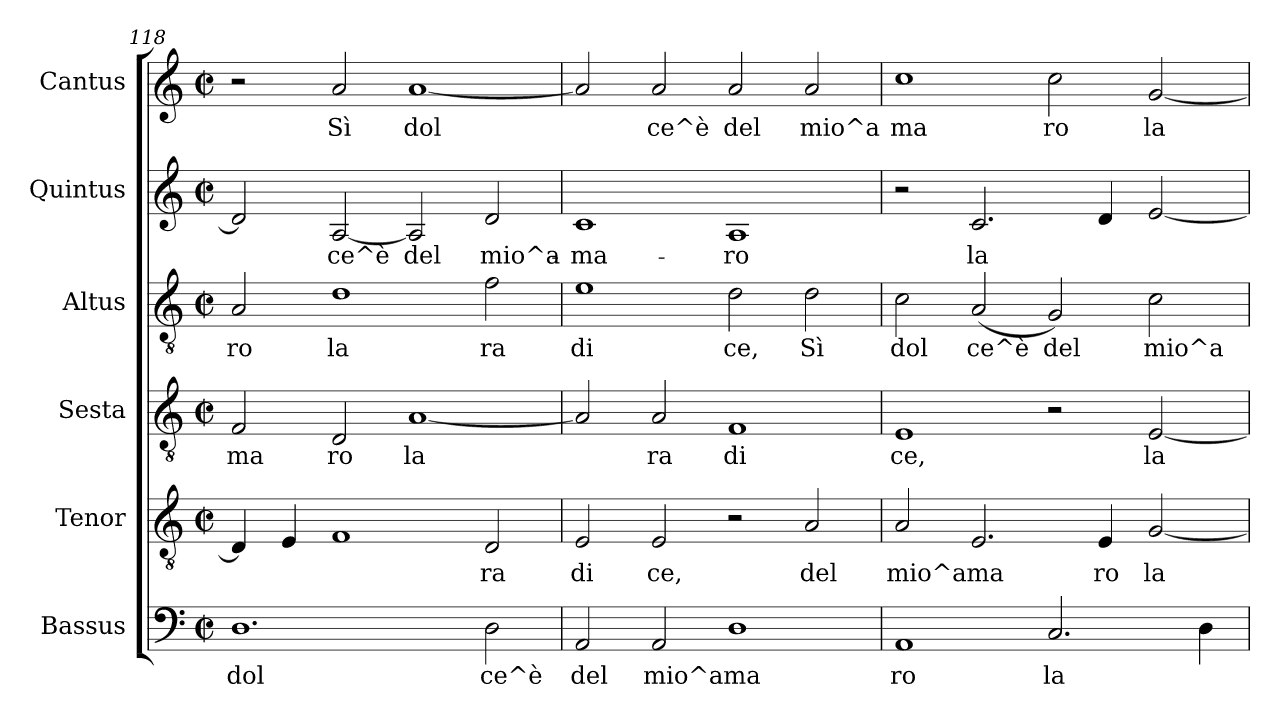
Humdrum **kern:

**kern	**text	**kern	**text	**kern	**text	**kern	**text	**kern	**text	**kern	**text
*part6	*part6	*part5	*part5	*part4	*part4	*part3	*part3	*part2	*part2	*part1	*part1
*staff6	*staff6	*staff5	*staff5	*staff4	*staff4	*staff3	*staff3	*staff2	*staff2	*staff1	*staff1
*I"Bassus	*	*I"Tenor	*	*I"Sesta	*	*I"Altus	*	*I"Quintus	*	*I"Cantus	*
*I'Bassus	*	*I'Tenor	*	*I'Sesta	*	*I'Altus	*	*I'Quintus	*	*I'Cantus	*
*clefF4	*	*clefGv2	*	*clefGv2	*	*clefGv2	*	*clefG2	*	*clefG2	*
*k[]	*	*k[]	*	*k[]	*	*k[]	*	*k[]	*	*k[]	*
*C:	*	*C:	*	*C:	*	*C:	*	*C:	*	*C:	*
*M2/2	*	*M2/2	*	*M2/2	*	*M2/2	*	*M2/2	*	*M2/2	*
*met(c|)	*	*met(c|)	*	*met(c|)	*	*met(c|)	*	*met(c|)	*	*met(c|)	*
=118	=118	=118	=118	=118	=118	=118	=118	=118	=118	=118	=118
!	!LO:LY:b	!	!LO:LY:b:cj	!	!LO:LY:b:cj	!	!LO:LY:b:cj	!	!LO:LY:b:cj	!	!
1.D	dol	4D/]	.	2F/	ma	2A/	ro	2d/]	--	2r	.
!	!	!	!LO:LY:b:cj	!	!	!	!	!	!	!	!
.	.	4E/	.	.	.	.	.	.	.	.	.
!	!	!	!LO:LY:b:cj	!	!LO:LY:b:cj	!	!LO:LY:b:cj	!	!LO:LY:b:cj	!	!LO:LY:b:cj
.	.	1F	.	2D/	ro	1d	la	[<2A/	-ce^è	2a/	Sì
!	!	!	!	!	!LO:LY:b:cj	!	!	!	!LO:LY:b:cj	!	!LO:LY:b:cj
.	.	.	.	[<1A	la	.	.	2A/]	del	[<1a	dol
!	!LO:LY:b	!	!LO:LY:b:cj	!	!	!	!LO:LY:b:cj	!	!LO:LY:b:cj	!	!
2D\	ce^è	2D/	ra	.	.	2f\	ra	2d/	mio^a-	.	.
=119	=119	=119	=119	=119	=119	=119	=119	=119	=119	=119	=119
!	!LO:LY:b	!	!LO:LY:b:cj	!	!LO:LY:b:cj	!	!LO:LY:b:cj	!	!LO:LY:b:cj	!	!LO:LY:b:cj
2AA/	del	2E/	di	2A/]	.	1e	di	1c	-ma-	2a/]	.
!	!LO:LY:b	!	!LO:LY:b:cj	!	!LO:LY:b:cj	!	!	!	!	!	!LO:LY:b:cj
2AA/	mio^a	2E/	ce,	2A/	ra	.	.	.	.	2a/	ce^è
!	!LO:LY:b	!	!	!	!LO:LY:b:cj	!	!LO:LY:b:cj	!	!LO:LY:b:cj	!	!LO:LY:b:cj
1D	ma	2r	.	1F	di	2d\	ce,	1A	-ro	2a/	del
!	!	!	!LO:LY:b:cj	!	!	!	!LO:LY:b:cj	!	!	!	!LO:LY:b:cj
.	.	2A/	del	.	.	2d\	Sì	.	.	2a/	mio^a
=120	=120	=120	=120	=120	=120	=120	=120	=120	=120	=120	=120
!	!LO:LY:b	!	!LO:LY:b:cj	!	!LO:LY:b:cj	!	!LO:LY:b:cj	!	!	!	!LO:LY:b:cj
1AA	ro	2A/	mio^a	1E	ce,	2c\	dol	2r	.	1cc	ma
!	!	!	!LO:LY:b:cj	!	!	!	!LO:LY:b:cj	!	!LO:LY:b:cj	!	!
.	.	2.E/	ma	.	.	(<2A/	ce^è	2.c/	la	.	.
!	!LO:LY:b	!	!	!	!	!	!LO:LY:b:cj	!	!	!	!LO:LY:b:cj
2.C/	la	.	.	2r	.	2G/)	del	.	.	2cc\	ro
!	!	!	!LO:LY:b:cj	!	!	!	!	!	!LO:LY:b:cj	!	!
.	.	4E/	ro	.	.	.	.	4d/	.	.	.
!	!	!	!LO:LY:b:cj	!	!LO:LY:b:cj	!	!LO:LY:b:cj	!	!LO:LY:b:cj	!	!LO:LY:b:cj
.	.	[<2G/	la	[<2E/	la	2c\	mio^a	[<2e/	.	[<2g/	la
!	!LO:LY:b	!	!	!	!	!	!	!	!	!	!
4D\	.	.	.	.	.	.	.	.	.	.	.
=	=	=	=	=	=	=	=	=	=	=	=
*-	*-	*-	*-	*-	*-	*-	*-	*-	*-	*-	*-
